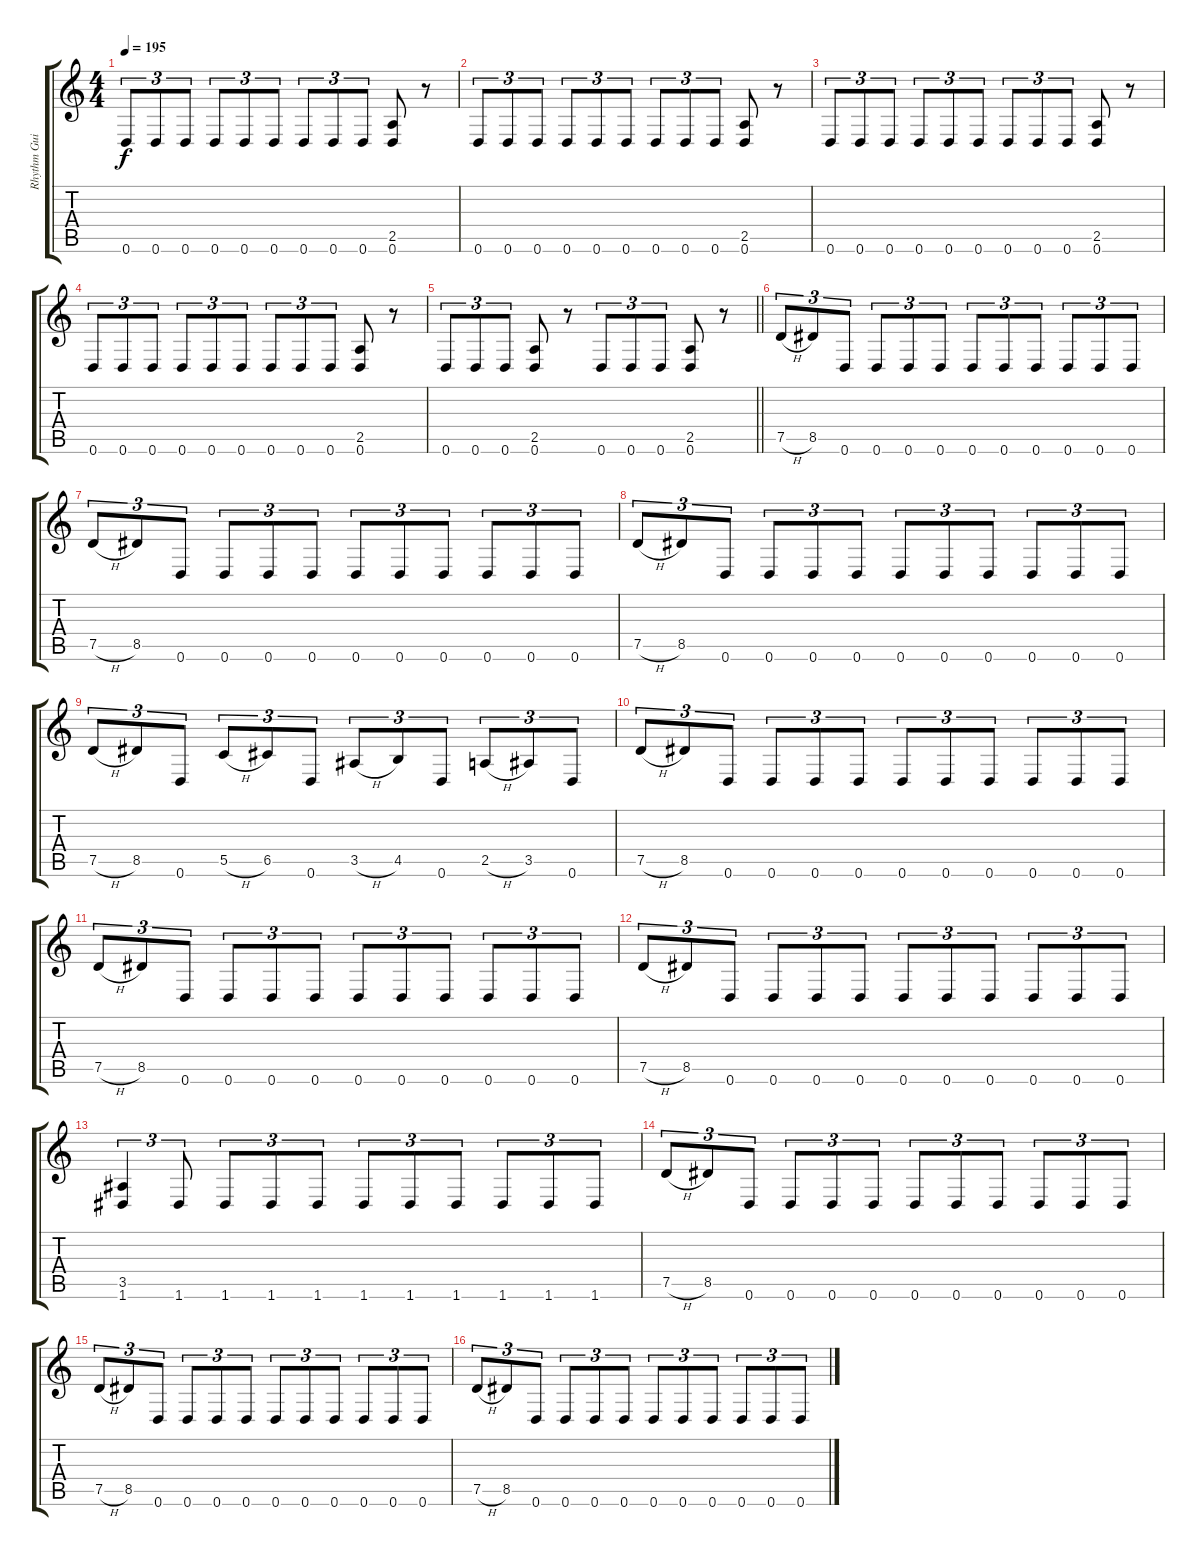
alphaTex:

\track ("Rhythm Guitar" "Rhythm Gui") {instrument distortionguitar}
\staff {score tabs}
\tuning (D4 A3 F3 C3 G2 D2) {hide}
\ts (4 4)
\tempo 195
\clef g2
\ks c
0.6.8{tu (3 2) dy f} 0.6.8{tu (3 2)} 0.6.8{tu (3 2)} 0.6.8{tu (3 2)} 0.6.8{tu (3 2)} 0.6.8{tu (3 2)} 0.6.8{tu (3 2)} 0.6.8{tu (3 2)} 0.6.8{tu (3 2)} (2.5 0.6).8 r.8 |
0.6.8{tu (3 2)} 0.6.8{tu (3 2)} 0.6.8{tu (3 2)} 0.6.8{tu (3 2)} 0.6.8{tu (3 2)} 0.6.8{tu (3 2)} 0.6.8{tu (3 2)} 0.6.8{tu (3 2)} 0.6.8{tu (3 2)} (2.5 0.6).8 r.8 |
0.6.8{tu (3 2)} 0.6.8{tu (3 2)} 0.6.8{tu (3 2)} 0.6.8{tu (3 2)} 0.6.8{tu (3 2)} 0.6.8{tu (3 2)} 0.6.8{tu (3 2)} 0.6.8{tu (3 2)} 0.6.8{tu (3 2)} (2.5 0.6).8 r.8 |
0.6.8{tu (3 2)} 0.6.8{tu (3 2)} 0.6.8{tu (3 2)} 0.6.8{tu (3 2)} 0.6.8{tu (3 2)} 0.6.8{tu (3 2)} 0.6.8{tu (3 2)} 0.6.8{tu (3 2)} 0.6.8{tu (3 2)} (2.5 0.6).8 r.8 |
\barLineRight lightlight
0.6.8{tu (3 2)} 0.6.8{tu (3 2)} 0.6.8{tu (3 2)} (2.5 0.6).8 r.8 0.6.8{tu (3 2)} 0.6.8{tu (3 2)} 0.6.8{tu (3 2)} (2.5 0.6).8 r.8 |
7.5{h}.8{tu (3 2)} 8.5.8{tu (3 2)} 0.6.8{tu (3 2)} 0.6.8{tu (3 2)} 0.6.8{tu (3 2)} 0.6.8{tu (3 2)} 0.6.8{tu (3 2)} 0.6.8{tu (3 2)} 0.6.8{tu (3 2)} 0.6.8{tu (3 2)} 0.6.8{tu (3 2)} 0.6.8{tu (3 2)} |
7.5{h}.8{tu (3 2)} 8.5.8{tu (3 2)} 0.6.8{tu (3 2)} 0.6.8{tu (3 2)} 0.6.8{tu (3 2)} 0.6.8{tu (3 2)} 0.6.8{tu (3 2)} 0.6.8{tu (3 2)} 0.6.8{tu (3 2)} 0.6.8{tu (3 2)} 0.6.8{tu (3 2)} 0.6.8{tu (3 2)} |
7.5{h}.8{tu (3 2)} 8.5.8{tu (3 2)} 0.6.8{tu (3 2)} 0.6.8{tu (3 2)} 0.6.8{tu (3 2)} 0.6.8{tu (3 2)} 0.6.8{tu (3 2)} 0.6.8{tu (3 2)} 0.6.8{tu (3 2)} 0.6.8{tu (3 2)} 0.6.8{tu (3 2)} 0.6.8{tu (3 2)} |
7.5{h}.8{tu (3 2)} 8.5.8{tu (3 2)} 0.6.8{tu (3 2)} 5.5{h}.8{tu (3 2)} 6.5.8{tu (3 2)} 0.6.8{tu (3 2)} 3.5{h}.8{tu (3 2)} 4.5.8{tu (3 2)} 0.6.8{tu (3 2)} 2.5{h}.8{tu (3 2)} 3.5.8{tu (3 2)} 0.6.8{tu (3 2)} |
7.5{h}.8{tu (3 2)} 8.5.8{tu (3 2)} 0.6.8{tu (3 2)} 0.6.8{tu (3 2)} 0.6.8{tu (3 2)} 0.6.8{tu (3 2)} 0.6.8{tu (3 2)} 0.6.8{tu (3 2)} 0.6.8{tu (3 2)} 0.6.8{tu (3 2)} 0.6.8{tu (3 2)} 0.6.8{tu (3 2)} |
7.5{h}.8{tu (3 2)} 8.5.8{tu (3 2)} 0.6.8{tu (3 2)} 0.6.8{tu (3 2)} 0.6.8{tu (3 2)} 0.6.8{tu (3 2)} 0.6.8{tu (3 2)} 0.6.8{tu (3 2)} 0.6.8{tu (3 2)} 0.6.8{tu (3 2)} 0.6.8{tu (3 2)} 0.6.8{tu (3 2)} |
7.5{h}.8{tu (3 2)} 8.5.8{tu (3 2)} 0.6.8{tu (3 2)} 0.6.8{tu (3 2)} 0.6.8{tu (3 2)} 0.6.8{tu (3 2)} 0.6.8{tu (3 2)} 0.6.8{tu (3 2)} 0.6.8{tu (3 2)} 0.6.8{tu (3 2)} 0.6.8{tu (3 2)} 0.6.8{tu (3 2)} |
(3.5 1.6).4{tu (3 2)} 1.6.8{tu (3 2)} 1.6.8{tu (3 2)} 1.6.8{tu (3 2)} 1.6.8{tu (3 2)} 1.6.8{tu (3 2)} 1.6.8{tu (3 2)} 1.6.8{tu (3 2)} 1.6.8{tu (3 2)} 1.6.8{tu (3 2)} 1.6.8{tu (3 2)} |
7.5{h}.8{tu (3 2)} 8.5.8{tu (3 2)} 0.6.8{tu (3 2)} 0.6.8{tu (3 2)} 0.6.8{tu (3 2)} 0.6.8{tu (3 2)} 0.6.8{tu (3 2)} 0.6.8{tu (3 2)} 0.6.8{tu (3 2)} 0.6.8{tu (3 2)} 0.6.8{tu (3 2)} 0.6.8{tu (3 2)} |
7.5{h}.8{tu (3 2)} 8.5.8{tu (3 2)} 0.6.8{tu (3 2)} 0.6.8{tu (3 2)} 0.6.8{tu (3 2)} 0.6.8{tu (3 2)} 0.6.8{tu (3 2)} 0.6.8{tu (3 2)} 0.6.8{tu (3 2)} 0.6.8{tu (3 2)} 0.6.8{tu (3 2)} 0.6.8{tu (3 2)} |
7.5{h}.8{tu (3 2)} 8.5.8{tu (3 2)} 0.6.8{tu (3 2)} 0.6.8{tu (3 2)} 0.6.8{tu (3 2)} 0.6.8{tu (3 2)} 0.6.8{tu (3 2)} 0.6.8{tu (3 2)} 0.6.8{tu (3 2)} 0.6.8{tu (3 2)} 0.6.8{tu (3 2)} 0.6.8{tu (3 2)}
